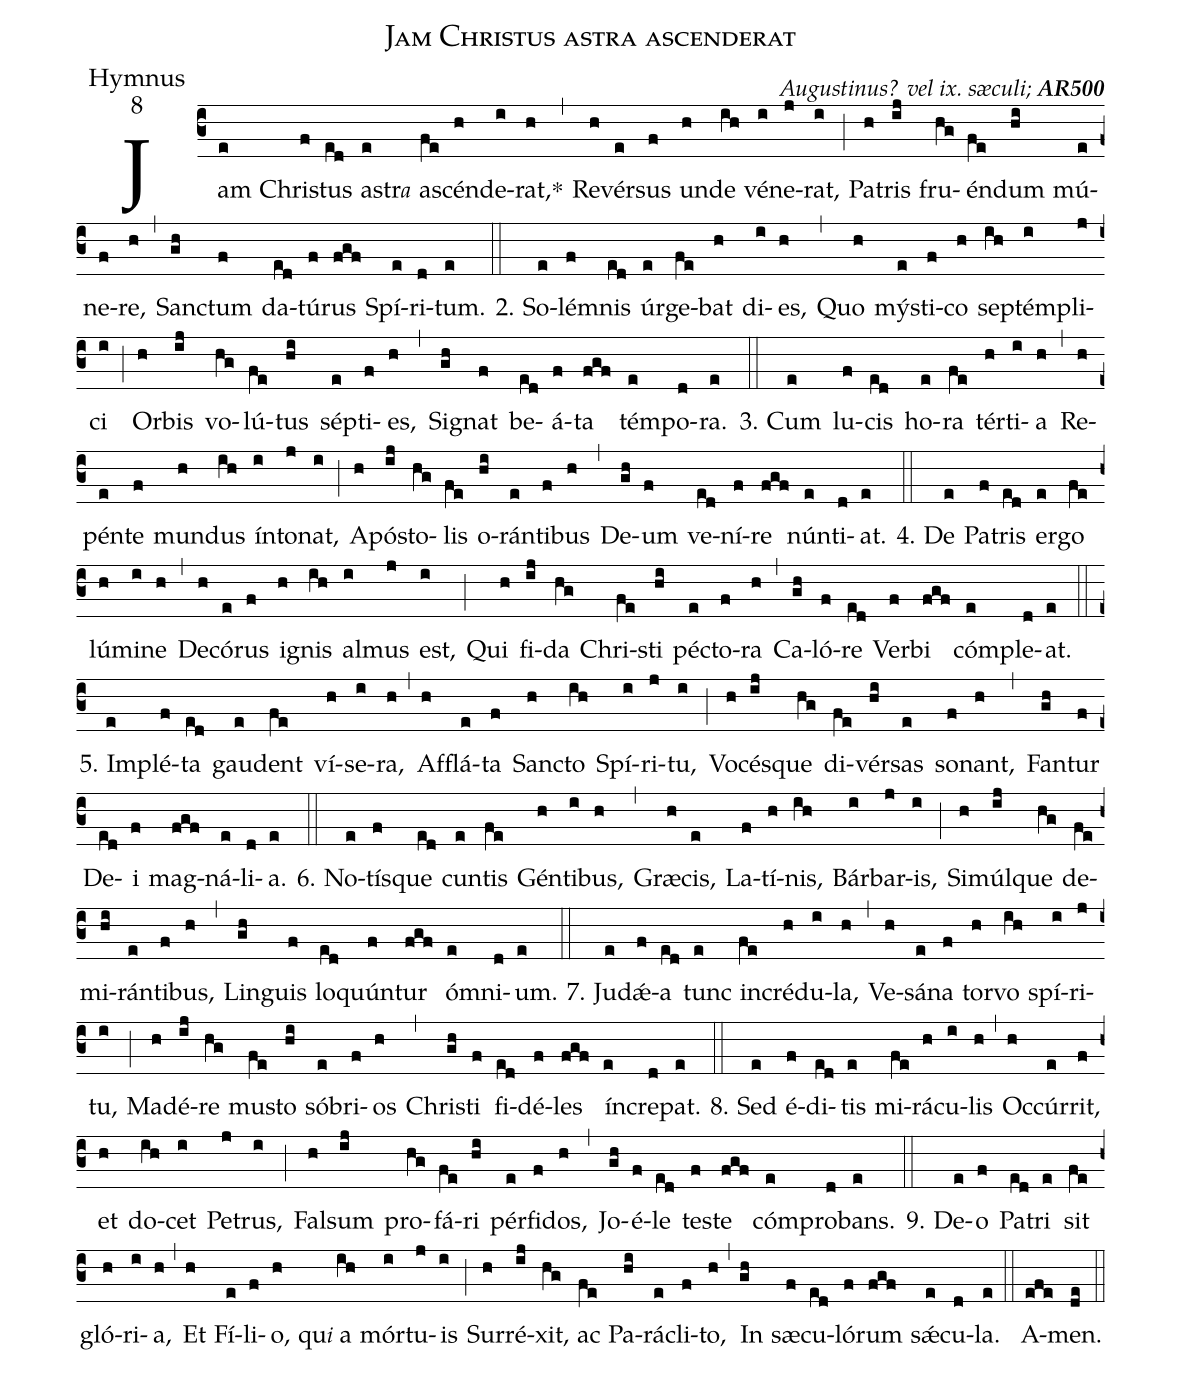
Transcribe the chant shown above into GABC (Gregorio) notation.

name:Jam Christus astra ascenderat;
office-part:Hymnus;
mode:8;
commentary:{\itshape\mdseries Augustinus? vel ix.\ sæculi;\/} {\bfseries AR500};
%%
(c3) Jam(e) Chri(f)stus(ed) astr<e>a</e>(e) as(fe)cén(h)de(i)rat,<sp>*</sp>(h) (,)
Re(h)vér(e)sus(f) un(h)de(ih) vé(i)ne(j)rat,(i) (;)
Pa(h)tris(ij) fru(hg)én(fe)dum(hi) mú(e)ne(f)re,(h) (,)
Sanc(gh)tum(f) da(ed)tú(f)rus(fgf) Spí(e)ri(d)tum.(e) (::)
2. So(e)lém(f)nis(ed) úr(e)ge(fe)bat(h) di(i)es,(h) (,)
Quo(h) mý(e)sti(f)co(h) se(ih)ptém(i)pli(j)ci(i) (;)
Or(h)bis(ij) vo(hg)lú(fe)tus(hi) sép(e)ti(f)es,(h) (,)
Si(gh)gnat(f) be(ed)á(f)ta(fgf) tém(e)po(d)ra.(e) (::)

3. Cum(e) lu(f)cis(ed) ho(e)ra(fe) tér(h)ti(i)a(h) (,)
Re(h)pén(e)te(f) mun(h)dus(ih) ín(i)to(j)nat,(i) (;)
A(h)pó(ij)sto(hg)lis(fe) o(hi)rán(e)ti(f)bus(h) (,)
De(gh)um(f) ve(ed)ní(f)re(fgf) nún(e)ti(d)at.(e) (::)

4. De(e) Pa(f)tris(ed) er(e)go(fe) lú(h)mi(i)ne(h) (,)
De(h)có(e)rus(f) i(h)gnis(ih) al(i)mus(j) est,(i) (;)
Qui(h) fi(ij)da(hg) Chri(fe)sti(hi) péc(e)to(f)ra(h) (,)
Ca(gh)ló(f)re(ed) Ver(f)bi(fgf) cóm(e)ple(d)at.(e) (::)

5. Im(e)plé(f)ta(ed) gau(e)dent(fe) ví(h)se(i)ra,(h) (,)
Af(h)flá(e)ta(f) Sanc(h)to(ih) Spí(i)ri(j)tu,(i) (;)
Vo(h)cés(ij)que(hg) di(fe)vér(hi)sas(e) so(f)nant,(h) (,)
Fan(gh)tur(f) De(ed)i(f) mag(fgf)ná(e)li(d)a.(e) (::)

6. No(e)tís(f)que(ed) cun(e)tis(fe) Gén(h)ti(i)bus,(h) (,)
Græ(h)cis,(e) La(f)tí(h)nis,(ih) Bár(i)bar(j)is,(i) (;)
Si(h)múl(ij)que(hg) de(fe)mi(hi)rán(e)ti(f)bus,(h) (,)
Lin(gh)guis(f) lo(ed)quún(f)tur(fgf) ó(e)mni(d)um.(e) (::)

7. Ju(e)dǽ(f)a(ed) tunc(e) in(fe)cré(h)du(i)la,(h) (,)
Ve(h)sá(e)na(f) tor(h)vo(ih) spí(i)ri(j)tu,(i) (;)
Ma(h)dé(ij)re(hg) mu(fe)sto(hi) só(e)bri(f)os(h) (,)
Chri(gh)sti(f) fi(ed)dé(f)les(fgf) ín(e)cre(d)pat.(e) (::)

8. Sed(e) é(f)di(ed)tis(e) mi(fe)rá(h)cu(i)lis(h) (,)
Oc(h)cúr(e)rit,(f) et(h) do(ih)cet(i) Pe(j)trus,(i) (;)
Fal(h)sum(ij) pro(hg)fá(fe)ri(hi) pér(e)fi(f)dos,(h) (,)
Jo(gh)é(f)le(ed) tes(f)te(fgf) cóm(e)pro(d)bans.(e) (::)

9.  De(e)o(f) Pa(ed)tri(e) sit(fe) gló(h)ri(i)a,(h) (,)
Et(h) Fí(e)li(f)o,(h) qu<e>i</e> a(ih) mór(i)tu(j)is(i) (;)
Sur(h)ré(ij)xit,(hg) ac(fe) Pa(hi)rá(e)cli(f)to,(h) (,)
In(gh) sæ(f)cu(ed)ló(f)rum(fgf) sǽ(e)cu(d)la.(e) (::)
A(efe)men.(de) (::)
